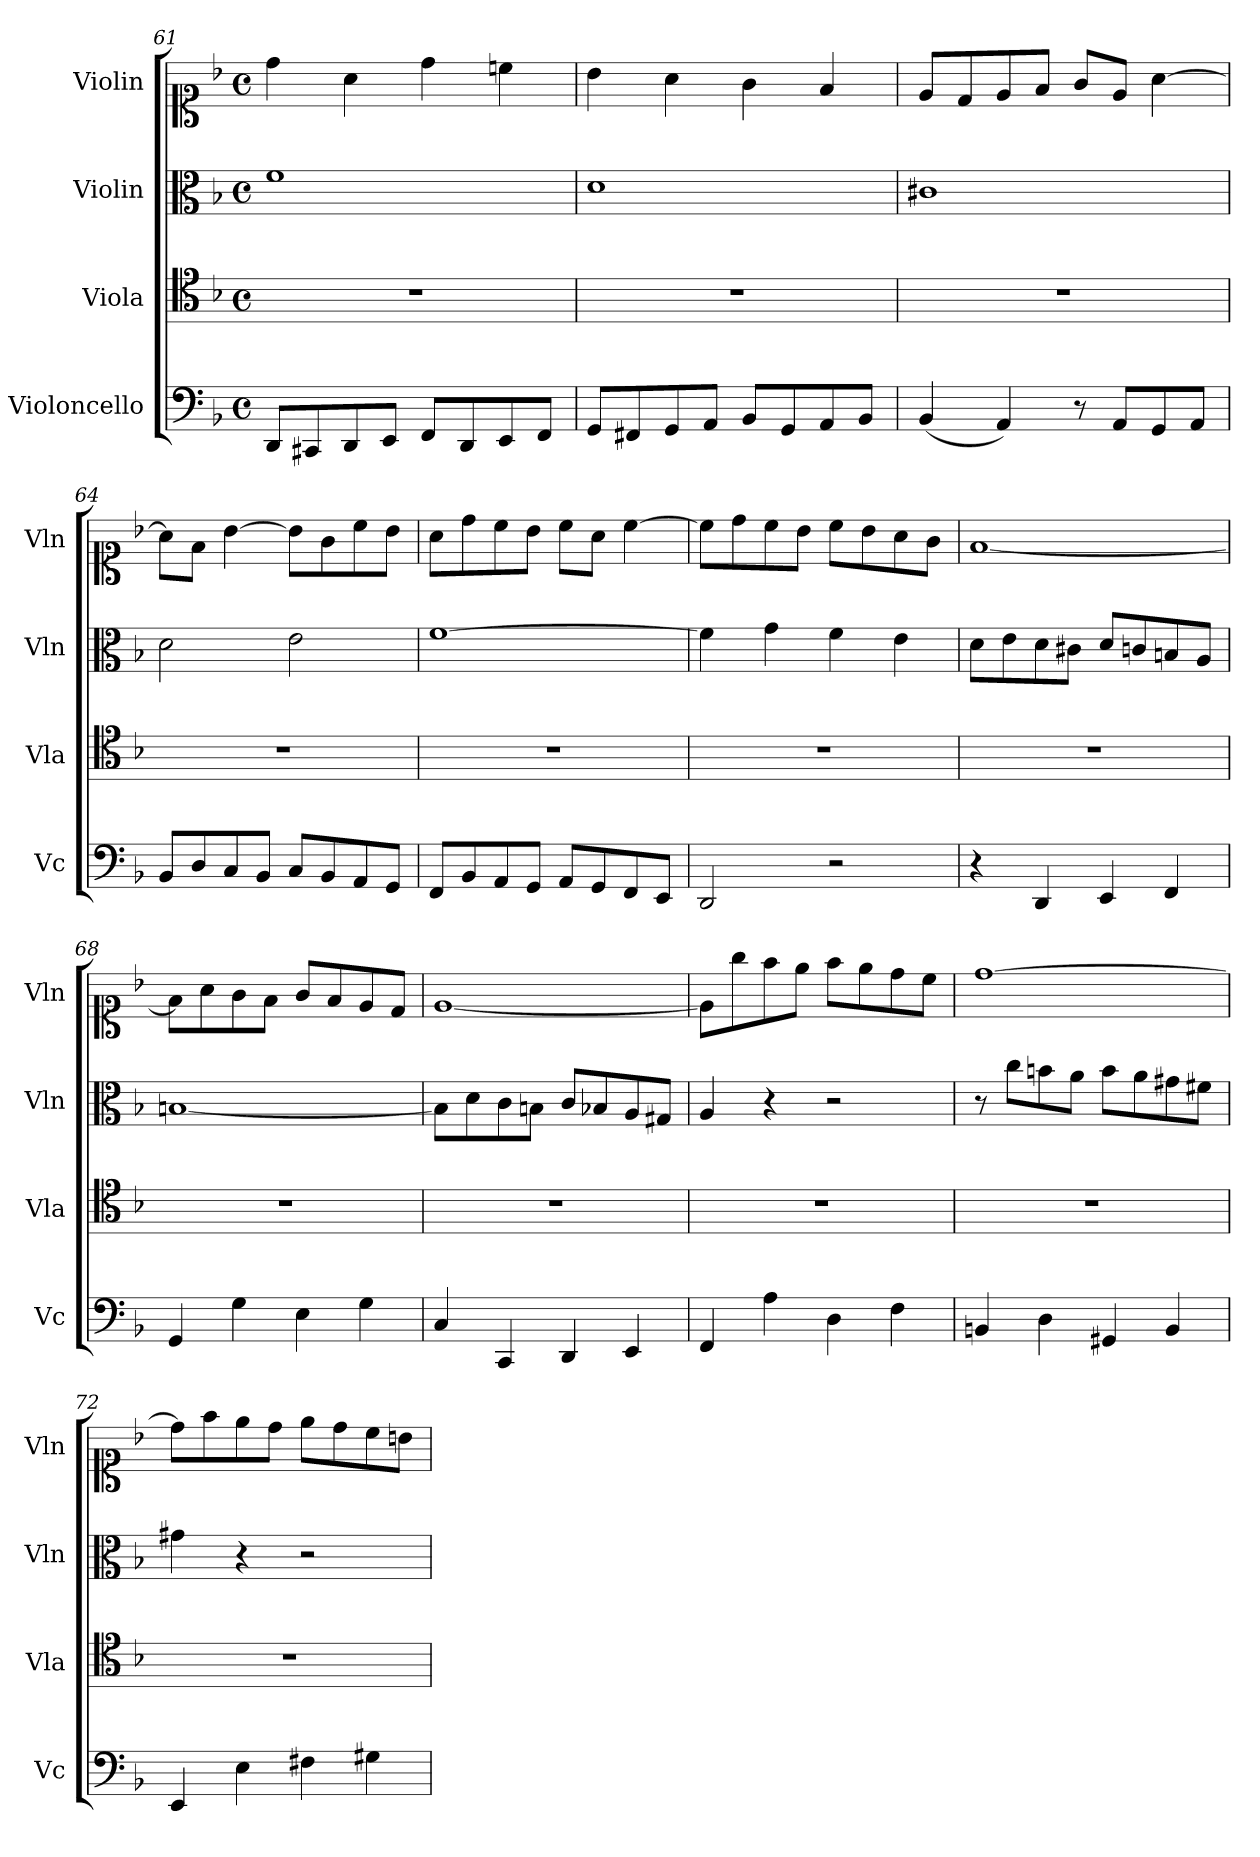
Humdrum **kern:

**kern	**kern	**kern	**kern
*part4	*part3	*part2	*part1
*staff4	*staff3	*staff2	*staff1
*I"Violoncello	*I"Viola	*I"Violin	*I"Violin
*I'Vc	*I'Vla	*I'Vln	*I'Vln
!!LO:LB:g=z
*clefF4	*clefC4	*clefC3	*clefC1
*k[b-]	*k[b-]	*k[b-]	*k[b-]
*M4/4	*M4/4	*M4/4	*M4/4
*met(c)	*met(c)	*met(c)	*met(c)
=61	=61	=61	=61
8DD/L	1r	1f	4dd\
8CC#X/	.	.	.
8DD/	.	.	4a\
8EE/J	.	.	.
8FF/L	.	.	4dd\
8DD/	.	.	.
8EE/	.	.	4ccn\
8FF/J	.	.	.
=62	=62	=62	=62
8GG/L	1r	1d	4b-\
8FF#X/	.	.	.
8GG/	.	.	4a\
8AA/J	.	.	.
8BB-/L	.	.	4g\
8GG/	.	.	.
8AA/	.	.	4f/
8BB-/J	.	.	.
=63	=63	=63	=63
(4BB-/	1r	1c#X	8e/L
.	.	.	8d/
4AA/)	.	.	8e/
.	.	.	8f/J
8r	.	.	8g/L
8AA/L	.	.	8e/J
8GG/	.	.	[4a\
8AA/J	.	.	.
=64	=64	=64	=64
8BB-/L	1r	2d\	8a\L]
8D/	.	.	8f\J
8C/	.	.	[4b-\
8BB-/J	.	.	.
8C/L	.	2e\	8b-\L]
8BB-/	.	.	8g\
8AA/	.	.	8cc\
8GG/J	.	.	8b-\J
=65	=65	=65	=65
8FF/L	1r	[1f	8a\L
8BB-/	.	.	8dd\
8AA/	.	.	8cc\
8GG/J	.	.	8b-\J
8AA/L	.	.	8cc\L
8GG/	.	.	8a\J
8FF/	.	.	[4cc\
8EE/J	.	.	.
=66	=66	=66	=66
2DD/	1r	4f\]	8cc\L]
.	.	.	8dd\
.	.	4g\	8cc\
.	.	.	8b-\J
2r	.	4f\	8cc\L
.	.	.	8b-\
.	.	4e\	8a\
.	.	.	8g\J
=67	=67	=67	=67
4r	1r	8d\L	[1f
.	.	8e\	.
4DD/	.	8d\	.
.	.	8c#X\J	.
4EE/	.	8d/L	.
.	.	8cn/	.
4FF/	.	8Bn/	.
.	.	8A/J	.
!!LO:PB:g=z
=68	=68	=68	=68
4GG/	1r	[1Bn	8f\L]
.	.	.	8a\
4G\	.	.	8g\
.	.	.	8f\J
4E\	.	.	8g/L
.	.	.	8f/
4G\	.	.	8e/
.	.	.	8d/J
=69	=69	=69	=69
4C/	1r	8B\L]	[1e
.	.	8d\	.
4CC/	.	8c\	.
.	.	8Bn\J	.
4DD/	.	8c/L	.
.	.	8B-X/	.
4EE/	.	8A/	.
.	.	8G#X/J	.
=70	=70	=70	=70
4FF/	1r	4A/	8e\L]
.	.	.	8gg\
4A\	.	4r	8ff\
.	.	.	8ee\J
4D\	.	2r	8ff\L
.	.	.	8ee\
4F\	.	.	8dd\
.	.	.	8cc\J
=71	=71	=71	=71
4BBn/	1r	8r	[1dd
.	.	8cc\L	.
4D\	.	8bn\	.
.	.	8a\J	.
4GG#X/	.	8b\L	.
.	.	8a\	.
4BB/	.	8g#X\	.
.	.	8f#X\J	.
=72	=72	=72	=72
4EE/	1r	4g#X\	8dd\L]
.	.	.	8ff\
4E\	.	4r	8ee\
.	.	.	8dd\J
4F#X\	.	2r	8ee\L
.	.	.	8dd\
4G#X\	.	.	8cc\
.	.	.	8bn\J
=	=	=	=
*-	*-	*-	*-
